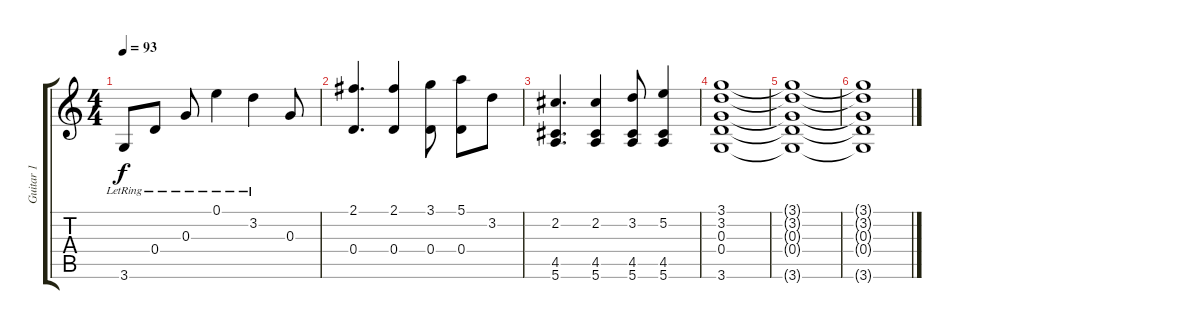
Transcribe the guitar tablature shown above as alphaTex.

\track ("Guitar 1" "Guitar 1") {instrument acousticguitarsteel}
\staff {score tabs}
\tuning (E4 B3 G3 D3 A2 E2) {hide}
\ts (4 4)
\tempo 93
\clef g2
\ks c
3.6{lr}.8{dy f} 0.4{lr}.8 0.3{lr}.8 0.1{lr}.4 3.2{lr}.4 0.3.8 |
(2.1 0.4).4{d} (2.1 0.4).4 (3.1 0.4).8 (5.1 0.4).8 3.2.8 |
(2.2 4.5 5.6).4{d} (2.2 4.5 5.6).4 (3.2 4.5 5.6).8 (5.2 4.5 5.6).4 |
(3.1 3.2 0.3 0.4 3.6).1{volume 1} |
(3.1{t} 3.2{t} 0.3{t} 0.4{t} 3.6{t}).1 |
(3.1{t} 3.2{t} 0.3{t} 0.4{t} 3.6{t}).1
